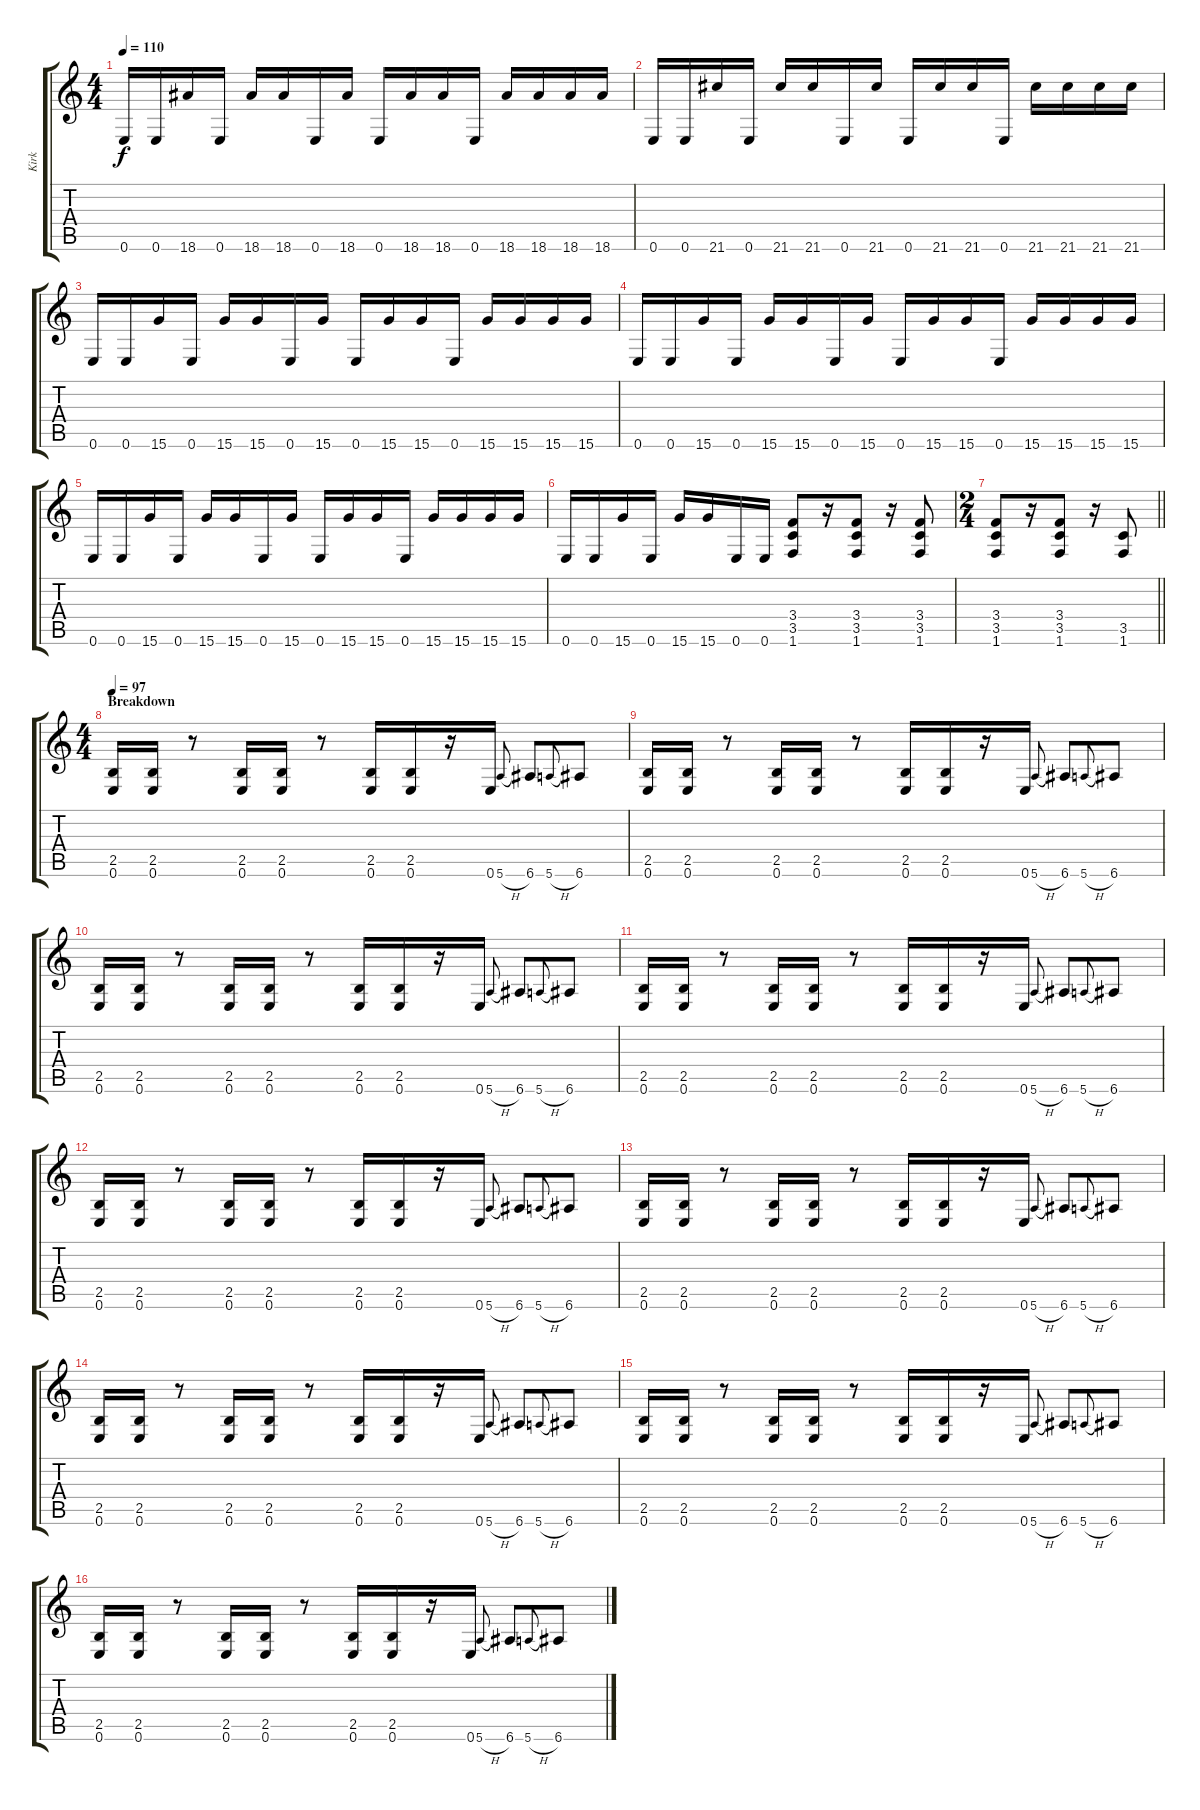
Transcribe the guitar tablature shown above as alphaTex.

\track ("Kirk" "Kirk") {instrument distortionguitar}
\staff {score tabs}
\tuning (E4 B3 G3 D3 A2 E2) {hide}
\ts (4 4)
\tempo 110
\clef g2
\ks c
0.6.16{dy f} 0.6.16 18.6.16 0.6.16 18.6.16 18.6.16 0.6.16 18.6.16 0.6.16 18.6.16 18.6.16 0.6.16 18.6.16 18.6.16 18.6.16 18.6.16 |
0.6.16 0.6.16 21.6.16 0.6.16 21.6.16 21.6.16 0.6.16 21.6.16 0.6.16 21.6.16 21.6.16 0.6.16 21.6.16 21.6.16 21.6.16 21.6.16 |
0.6.16 0.6.16 15.6.16 0.6.16 15.6.16 15.6.16 0.6.16 15.6.16 0.6.16 15.6.16 15.6.16 0.6.16 15.6.16 15.6.16 15.6.16 15.6.16 |
0.6.16 0.6.16 15.6.16 0.6.16 15.6.16 15.6.16 0.6.16 15.6.16 0.6.16 15.6.16 15.6.16 0.6.16 15.6.16 15.6.16 15.6.16 15.6.16 |
0.6.16 0.6.16 15.6.16 0.6.16 15.6.16 15.6.16 0.6.16 15.6.16 0.6.16 15.6.16 15.6.16 0.6.16 15.6.16 15.6.16 15.6.16 15.6.16 |
0.6.16 0.6.16 15.6.16 0.6.16 15.6.16 15.6.16 0.6.16 0.6.16 (3.4 3.5 1.6).8 r.16 (3.4 3.5 1.6).8 r.16 (3.4 3.5 1.6).8 |
\ts (2 4)
\barLineRight lightlight
(3.4 3.5 1.6).8 r.16 (3.4 3.5 1.6).8 r.16 (3.5 1.6).8 |
\ts (4 4)
\section ("" "Breakdown")
\tempo 97
(2.5 0.6).16 (2.5 0.6).16 r.8 (2.5 0.6).16 (2.5 0.6).16 r.8 (2.5 0.6).16 (2.5 0.6).16 r.16 0.6.16 5.6{h}.8{gr onbeat} 6.6.8 5.6{h}.8{gr onbeat} 6.6.8 |
(2.5 0.6).16 (2.5 0.6).16 r.8 (2.5 0.6).16 (2.5 0.6).16 r.8 (2.5 0.6).16 (2.5 0.6).16 r.16 0.6.16 5.6{h}.8{gr onbeat} 6.6.8 5.6{h}.8{gr onbeat} 6.6.8 |
(2.5 0.6).16 (2.5 0.6).16 r.8 (2.5 0.6).16 (2.5 0.6).16 r.8 (2.5 0.6).16 (2.5 0.6).16 r.16 0.6.16 5.6{h}.8{gr onbeat} 6.6.8 5.6{h}.8{gr onbeat} 6.6.8 |
(2.5 0.6).16 (2.5 0.6).16 r.8 (2.5 0.6).16 (2.5 0.6).16 r.8 (2.5 0.6).16 (2.5 0.6).16 r.16 0.6.16 5.6{h}.8{gr onbeat} 6.6.8 5.6{h}.8{gr onbeat} 6.6.8 |
(2.5 0.6).16 (2.5 0.6).16 r.8 (2.5 0.6).16 (2.5 0.6).16 r.8 (2.5 0.6).16 (2.5 0.6).16 r.16 0.6.16 5.6{h}.8{gr onbeat} 6.6.8 5.6{h}.8{gr onbeat} 6.6.8 |
(2.5 0.6).16 (2.5 0.6).16 r.8 (2.5 0.6).16 (2.5 0.6).16 r.8 (2.5 0.6).16 (2.5 0.6).16 r.16 0.6.16 5.6{h}.8{gr onbeat} 6.6.8 5.6{h}.8{gr onbeat} 6.6.8 |
(2.5 0.6).16 (2.5 0.6).16 r.8 (2.5 0.6).16 (2.5 0.6).16 r.8 (2.5 0.6).16 (2.5 0.6).16 r.16 0.6.16 5.6{h}.8{gr onbeat} 6.6.8 5.6{h}.8{gr onbeat} 6.6.8 |
(2.5 0.6).16 (2.5 0.6).16 r.8 (2.5 0.6).16 (2.5 0.6).16 r.8 (2.5 0.6).16 (2.5 0.6).16 r.16 0.6.16 5.6{h}.8{gr onbeat} 6.6.8 5.6{h}.8{gr onbeat} 6.6.8 |
(2.5 0.6).16 (2.5 0.6).16 r.8 (2.5 0.6).16 (2.5 0.6).16 r.8 (2.5 0.6).16 (2.5 0.6).16 r.16 0.6.16 5.6{h}.8{gr onbeat} 6.6.8 5.6{h}.8{gr onbeat} 6.6.8
